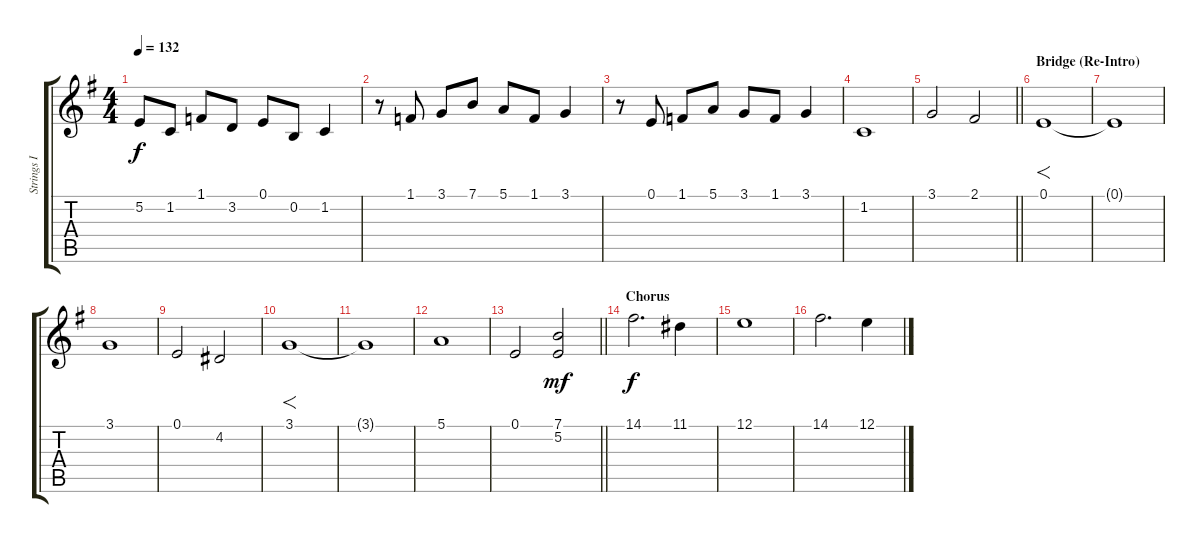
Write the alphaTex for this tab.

\track ("Strings I - Coen Janssen" "Strings I ") {instrument stringensemble1}
\staff {score tabs}
\tuning (E4 B3 G3 D3 A2 E2) {hide}
\ts (4 4)
\tempo 132
\clef g2
\ks g
5.2{t}.8{dy f} 1.2.8 1.1.8 3.2.8 0.1.8 0.2.8 1.2.4 |
r.8 1.1.8 3.1.8 7.1.8 5.1.8 1.1.8 3.1.4 |
r.8 0.1.8 1.1.8 5.1.8 3.1.8 1.1.8 3.1.4 |
1.2.1 |
\barLineRight lightlight
3.1.2 2.1.2 |
\section ("" "Bridge (Re-Intro)")
0.1.1{f volume 11} |
0.1{t}.1 |
3.1.1 |
0.1.2 4.2.2 |
3.1.1{f} |
3.1{t}.1 |
5.1.1 |
\barLineRight lightlight
0.1.2 (7.1 5.2).2{dy mf} |
\section ("" "Chorus")
14.1.2{d dy f volume 10} 11.1.4 |
12.1.1 |
14.1.2{d} 12.1.4
